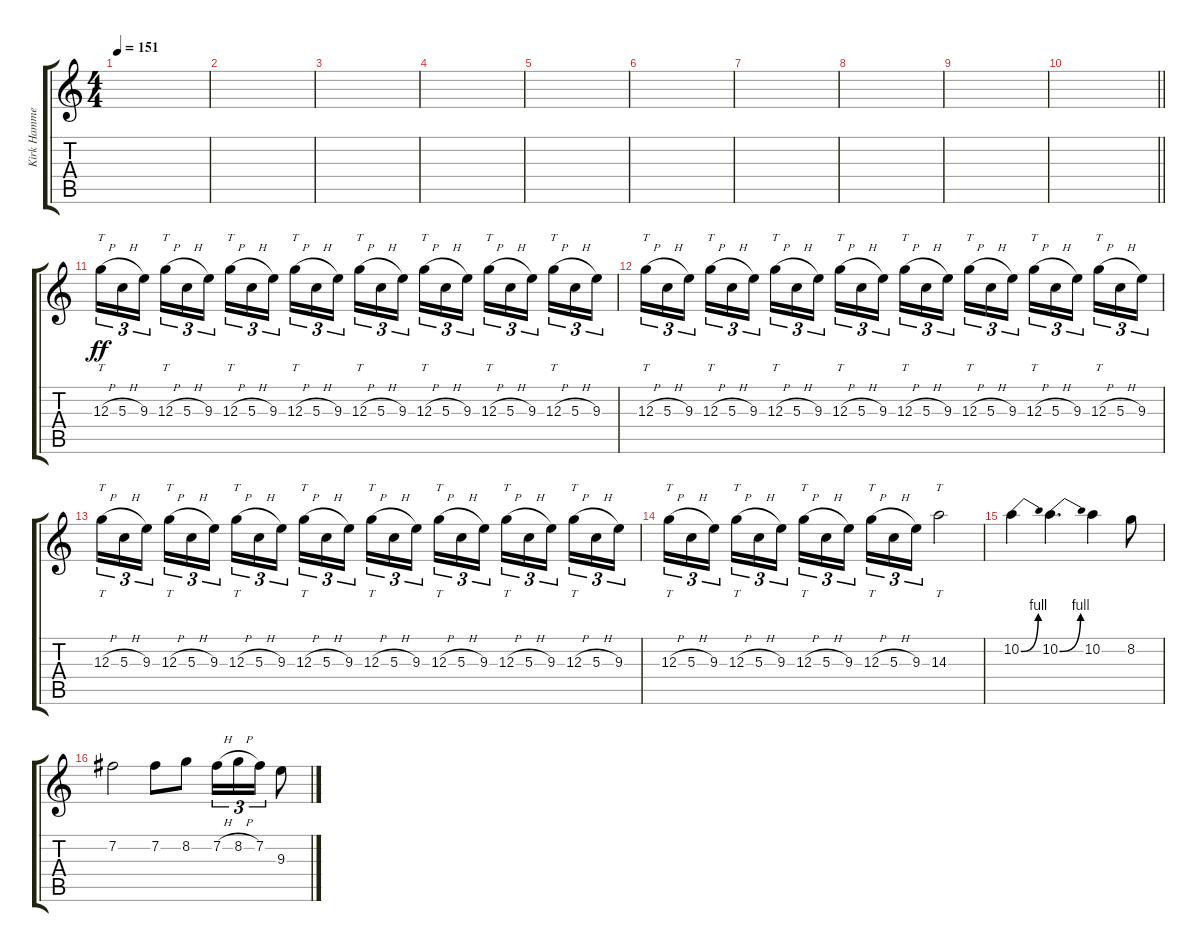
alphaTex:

\track ("Kirk Hammet" "Kirk Hamme") {instrument distortionguitar}
\staff {score tabs}
\tuning (E4 B3 G3 D3 A2 E2) {hide}
\ts (4 4)
\tempo 151
\clef g2
\ks c
|
|
|
|
|
|
|
|
|
\barLineRight lightlight
|
12.3{h}.16{tt tu (3 2) dy ff volume 15 balance 8} 5.3{h}.16{tu (3 2)} 9.3.16{tu (3 2) beam splitsecondary} 12.3{h}.16{tt tu (3 2)} 5.3{h}.16{tu (3 2)} 9.3.16{tu (3 2)} 12.3{h}.16{tt tu (3 2)} 5.3{h}.16{tu (3 2)} 9.3.16{tu (3 2) beam splitsecondary} 12.3{h}.16{tt tu (3 2)} 5.3{h}.16{tu (3 2)} 9.3.16{tu (3 2)} 12.3{h}.16{tt tu (3 2)} 5.3{h}.16{tu (3 2)} 9.3.16{tu (3 2) beam splitsecondary} 12.3{h}.16{tt tu (3 2)} 5.3{h}.16{tu (3 2)} 9.3.16{tu (3 2)} 12.3{h}.16{tt tu (3 2)} 5.3{h}.16{tu (3 2)} 9.3.16{tu (3 2) beam splitsecondary} 12.3{h}.16{tt tu (3 2)} 5.3{h}.16{tu (3 2)} 9.3.16{tu (3 2)} |
12.3{h}.16{tt tu (3 2)} 5.3{h}.16{tu (3 2)} 9.3.16{tu (3 2) beam splitsecondary} 12.3{h}.16{tt tu (3 2)} 5.3{h}.16{tu (3 2)} 9.3.16{tu (3 2)} 12.3{h}.16{tt tu (3 2)} 5.3{h}.16{tu (3 2)} 9.3.16{tu (3 2) beam splitsecondary} 12.3{h}.16{tt tu (3 2)} 5.3{h}.16{tu (3 2)} 9.3.16{tu (3 2)} 12.3{h}.16{tt tu (3 2)} 5.3{h}.16{tu (3 2)} 9.3.16{tu (3 2) beam splitsecondary} 12.3{h}.16{tt tu (3 2)} 5.3{h}.16{tu (3 2)} 9.3.16{tu (3 2)} 12.3{h}.16{tt tu (3 2)} 5.3{h}.16{tu (3 2)} 9.3.16{tu (3 2) beam splitsecondary} 12.3{h}.16{tt tu (3 2)} 5.3{h}.16{tu (3 2)} 9.3.16{tu (3 2)} |
12.3{h}.16{tt tu (3 2)} 5.3{h}.16{tu (3 2)} 9.3.16{tu (3 2) beam splitsecondary} 12.3{h}.16{tt tu (3 2)} 5.3{h}.16{tu (3 2)} 9.3.16{tu (3 2)} 12.3{h}.16{tt tu (3 2)} 5.3{h}.16{tu (3 2)} 9.3.16{tu (3 2) beam splitsecondary} 12.3{h}.16{tt tu (3 2)} 5.3{h}.16{tu (3 2)} 9.3.16{tu (3 2)} 12.3{h}.16{tt tu (3 2)} 5.3{h}.16{tu (3 2)} 9.3.16{tu (3 2) beam splitsecondary} 12.3{h}.16{tt tu (3 2)} 5.3{h}.16{tu (3 2)} 9.3.16{tu (3 2)} 12.3{h}.16{tt tu (3 2)} 5.3{h}.16{tu (3 2)} 9.3.16{tu (3 2) beam splitsecondary} 12.3{h}.16{tt tu (3 2)} 5.3{h}.16{tu (3 2)} 9.3.16{tu (3 2)} |
12.3{h}.16{tt tu (3 2)} 5.3{h}.16{tu (3 2)} 9.3.16{tu (3 2) beam splitsecondary} 12.3{h}.16{tt tu (3 2)} 5.3{h}.16{tu (3 2)} 9.3.16{tu (3 2)} 12.3{h}.16{tt tu (3 2)} 5.3{h}.16{tu (3 2)} 9.3.16{tu (3 2) beam splitsecondary} 12.3{h}.16{tt tu (3 2)} 5.3{h}.16{tu (3 2)} 9.3.16{tu (3 2)} 14.3.2{tt} |
10.2{be (bend 0 0 60 4)}.4 10.2{be (bend 0 0 60 4)}.4{d} 10.2.4 8.2.8 |
7.2.2 7.2.8 8.2.8 7.2{h}.16{tu (3 2)} 8.2{h}.16{tu (3 2)} 7.2.16{tu (3 2)} 9.3.8
